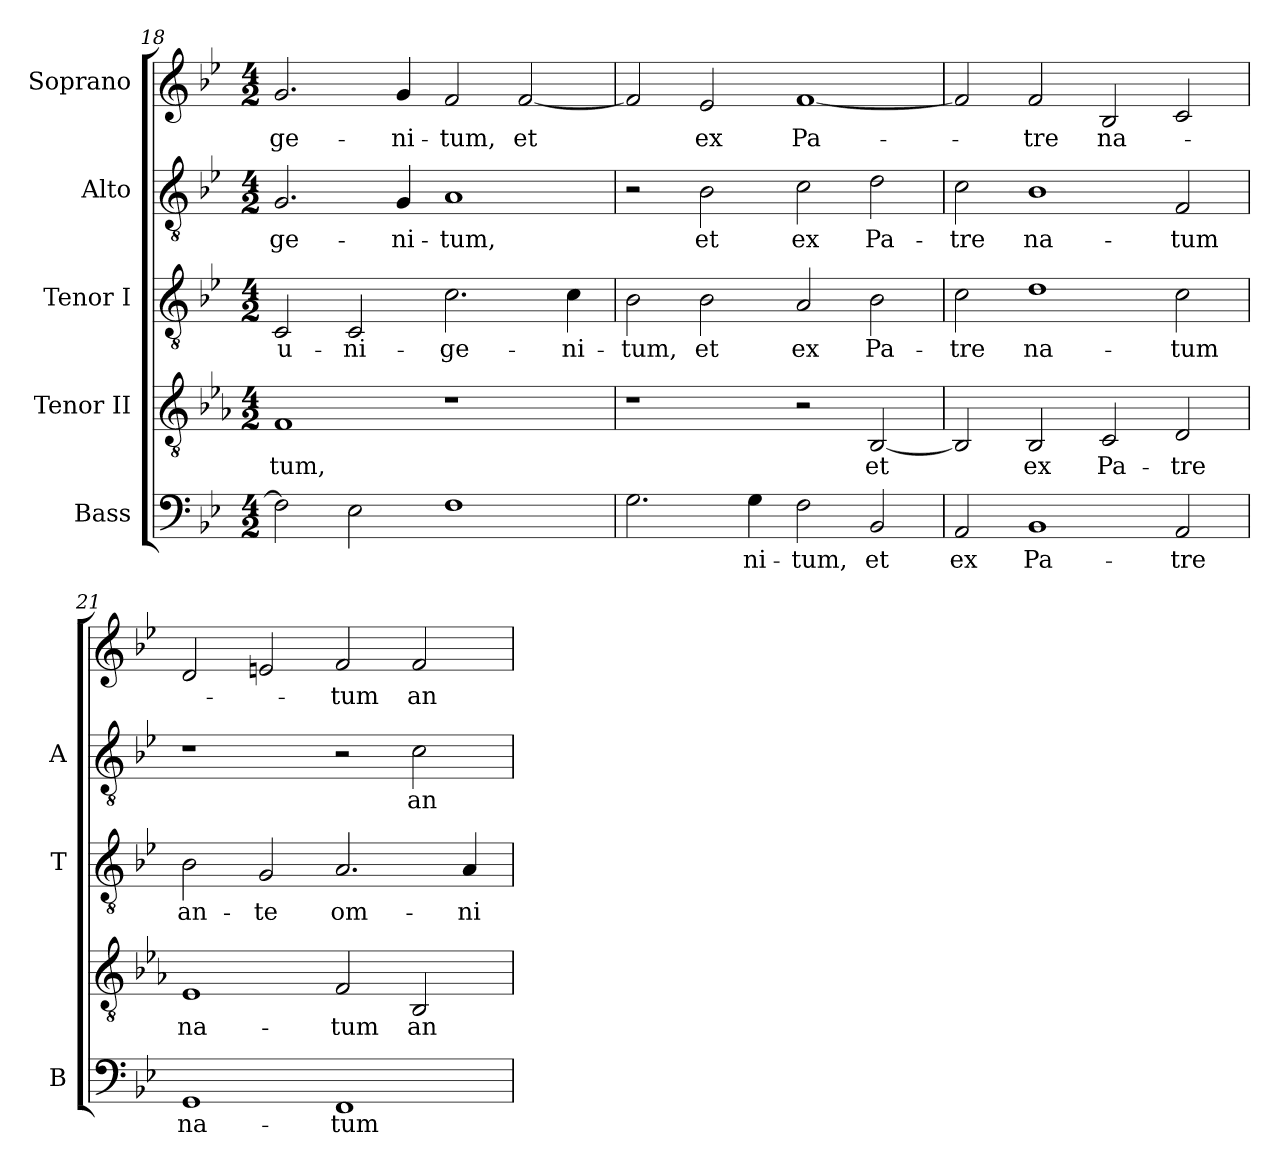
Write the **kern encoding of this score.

**kern	**text	**kern	**text	**kern	**text	**kern	**text	**kern	**text
*part5	*part5	*part4	*part4	*part3	*part3	*part2	*part2	*part1	*part1
*staff5	*staff5	*staff4	*staff4	*staff3	*staff3	*staff2	*staff2	*staff1	*staff1
*I"Bass	*	*I"Tenor II	*	*I"Tenor I	*	*I"Alto	*	*I"Soprano	*
*I'B	*	*	*	*I'T	*	*I'A	*	*	*
*clefF4	*	*clefGv2	*	*clefGv2	*	*clefGv2	*	*clefG2	*
*	*	*ITrd-4c-7	*	*	*	*	*	*	*
*k[b-e-]	*	*k[b-e-]	*	*k[b-e-]	*	*k[b-e-]	*	*k[b-e-]	*
*B-:	*	*B-:	*	*B-:	*	*B-:	*	*B-:	*
*M4/2	*	*M4/2	*	*M4/2	*	*M4/2	*	*M4/2	*
=18	=18	=18	=18	=18	=18	=18	=18	=18	=18
!	!	!	!LO:LY:b:color=#000000	!	!	!	!	!	!
!	!	!	!	!	!LO:LY:b:color=#000000	!	!	!	!
!	!	!	!	!	!	!	!LO:LY:b:color=#000000	!	!
!	!	!	!	!	!	!	!	!	!LO:LY:b:color=#000000
2Fi\]	.	1ci	-tum,	2Ci/	u-	2.Gi/	-ge-	2.gi/	-ge-
!	!	!	!	!	!LO:LY:b:color=#000000	!	!	!	!
2E-i\	.	.	.	2Ci/	-ni-	.	.	.	.
!	!	!	!	!	!	!	!LO:LY:b:color=#000000	!	!
!	!	!	!	!	!	!	!	!	!LO:LY:b:color=#000000
.	.	.	.	.	.	4Gi/	-ni-	4gi/	-ni-
!	!	!	!	!	!LO:LY:b:color=#000000	!	!	!	!
!	!	!	!	!	!	!	!LO:LY:b:color=#000000	!	!
!	!	!	!	!	!	!	!	!	!LO:LY:b:color=#000000
1Fi	.	1r	.	2.ci\	-ge-	1Ai	-tum,	2fi/	-tum,
!	!	!	!	!	!	!	!	!	!LO:LY:b:color=#000000
.	.	.	.	.	.	.	.	[<2fi/	et
!	!	!	!	!	!LO:LY:b:color=#000000	!	!	!	!
.	.	.	.	4ci\	-ni-	.	.	.	.
=19	=19	=19	=19	=19	=19	=19	=19	=19	=19
!	!	!	!	!	!LO:LY:b:color=#000000	!	!	!	!
2.Gi\	.	1r	.	2B-i\	-tum,	2r	.	2fi/]	.
!	!	!	!	!	!LO:LY:b:color=#000000	!	!	!	!
!	!	!	!	!	!	!	!LO:LY:b:color=#000000	!	!
!	!	!	!	!	!	!	!	!	!LO:LY:b:color=#000000
.	.	.	.	2B-i\	et	2B-i\	et	2e-i/	ex
!	!LO:LY:b:color=#000000	!	!	!	!	!	!	!	!
4Gi\	-ni-	.	.	.	.	.	.	.	.
!	!LO:LY:b:color=#000000	!	!	!	!	!	!	!	!
!	!	!	!	!	!LO:LY:b:color=#000000	!	!	!	!
!	!	!	!	!	!	!	!LO:LY:b:color=#000000	!	!
!	!	!	!	!	!	!	!	!	!LO:LY:b:color=#000000
2Fi\	-tum,	2r	.	2Ai/	ex	2ci\	ex	[<1fi	Pa-
!	!LO:LY:b:color=#000000	!	!	!	!	!	!	!	!
!	!	!	!LO:LY:b:color=#000000	!	!	!	!	!	!
!	!	!	!	!	!LO:LY:b:color=#000000	!	!	!	!
!	!	!	!	!	!	!	!LO:LY:b:color=#000000	!	!
2BB-i/	et	[<2Fi/	et	2B-i\	Pa-	2di\	Pa-	.	.
!!LO:PB:g=z
=20	=20	=20	=20	=20	=20	=20	=20	=20	=20
!	!LO:LY:b:color=#000000	!	!	!	!	!	!	!	!
!	!	!	!	!	!LO:LY:b:color=#000000	!	!	!	!
!	!	!	!	!	!	!	!LO:LY:b:color=#000000	!	!
2AAi/	ex	2Fi/]	.	2ci\	-tre	2ci\	-tre	2fi/]	.
!	!LO:LY:b:color=#000000	!	!	!	!	!	!	!	!
!	!	!	!LO:LY:b:color=#000000	!	!	!	!	!	!
!	!	!	!	!	!LO:LY:b:color=#000000	!	!	!	!
!	!	!	!	!	!	!	!LO:LY:b:color=#000000	!	!
!	!	!	!	!	!	!	!	!	!LO:LY:b:color=#000000
1BB-i	Pa-	2Fi/	ex	1di	na-	1B-i	na-	2fi/	-tre
!	!	!	!LO:LY:b:color=#000000	!	!	!	!	!	!
!	!	!	!	!	!	!	!	!	!LO:LY:b:color=#000000
.	.	2Gi/	Pa-	.	.	.	.	2B-i/	na-
!	!LO:LY:b:color=#000000	!	!	!	!	!	!	!	!
!	!	!	!LO:LY:b:color=#000000	!	!	!	!	!	!
!	!	!	!	!	!LO:LY:b:color=#000000	!	!	!	!
!	!	!	!	!	!	!	!LO:LY:b:color=#000000	!	!
2AAi/	-tre	2Ai/	-tre	2ci\	-tum	2Fi/	-tum	2ci/	.
=21	=21	=21	=21	=21	=21	=21	=21	=21	=21
!	!LO:LY:b:color=#000000	!	!	!	!	!	!	!	!
!	!	!	!LO:LY:b:color=#000000	!	!	!	!	!	!
!	!	!	!	!	!LO:LY:b:color=#000000	!	!	!	!
1GGi	na-	1B-i	na-	2B-i\	an-	1r	.	2di/	.
!	!	!	!	!	!LO:LY:b:color=#000000	!	!	!	!
.	.	.	.	2Gi/	-te	.	.	2eni/	.
!	!LO:LY:b:color=#000000	!	!	!	!	!	!	!	!
!	!	!	!LO:LY:b:color=#000000	!	!	!	!	!	!
!	!	!	!	!	!LO:LY:b:color=#000000	!	!	!	!
!	!	!	!	!	!	!	!	!	!LO:LY:b:color=#000000
1FFi	-tum	2ci/	-tum	2.Ai/	om-	2r	.	2fi/	-tum
!	!	!	!LO:LY:b:color=#000000	!	!	!	!	!	!
!	!	!	!	!	!	!	!LO:LY:b:color=#000000	!	!
!	!	!	!	!	!	!	!	!	!LO:LY:b:color=#000000
.	.	2Fi/	an-	.	.	2ci\	an-	2fi/	an-
!	!	!	!	!	!LO:LY:b:color=#000000	!	!	!	!
.	.	.	.	4Ai/	-ni-	.	.	.	.
=	=	=	=	=	=	=	=	=	=
*-	*-	*-	*-	*-	*-	*-	*-	*-	*-
